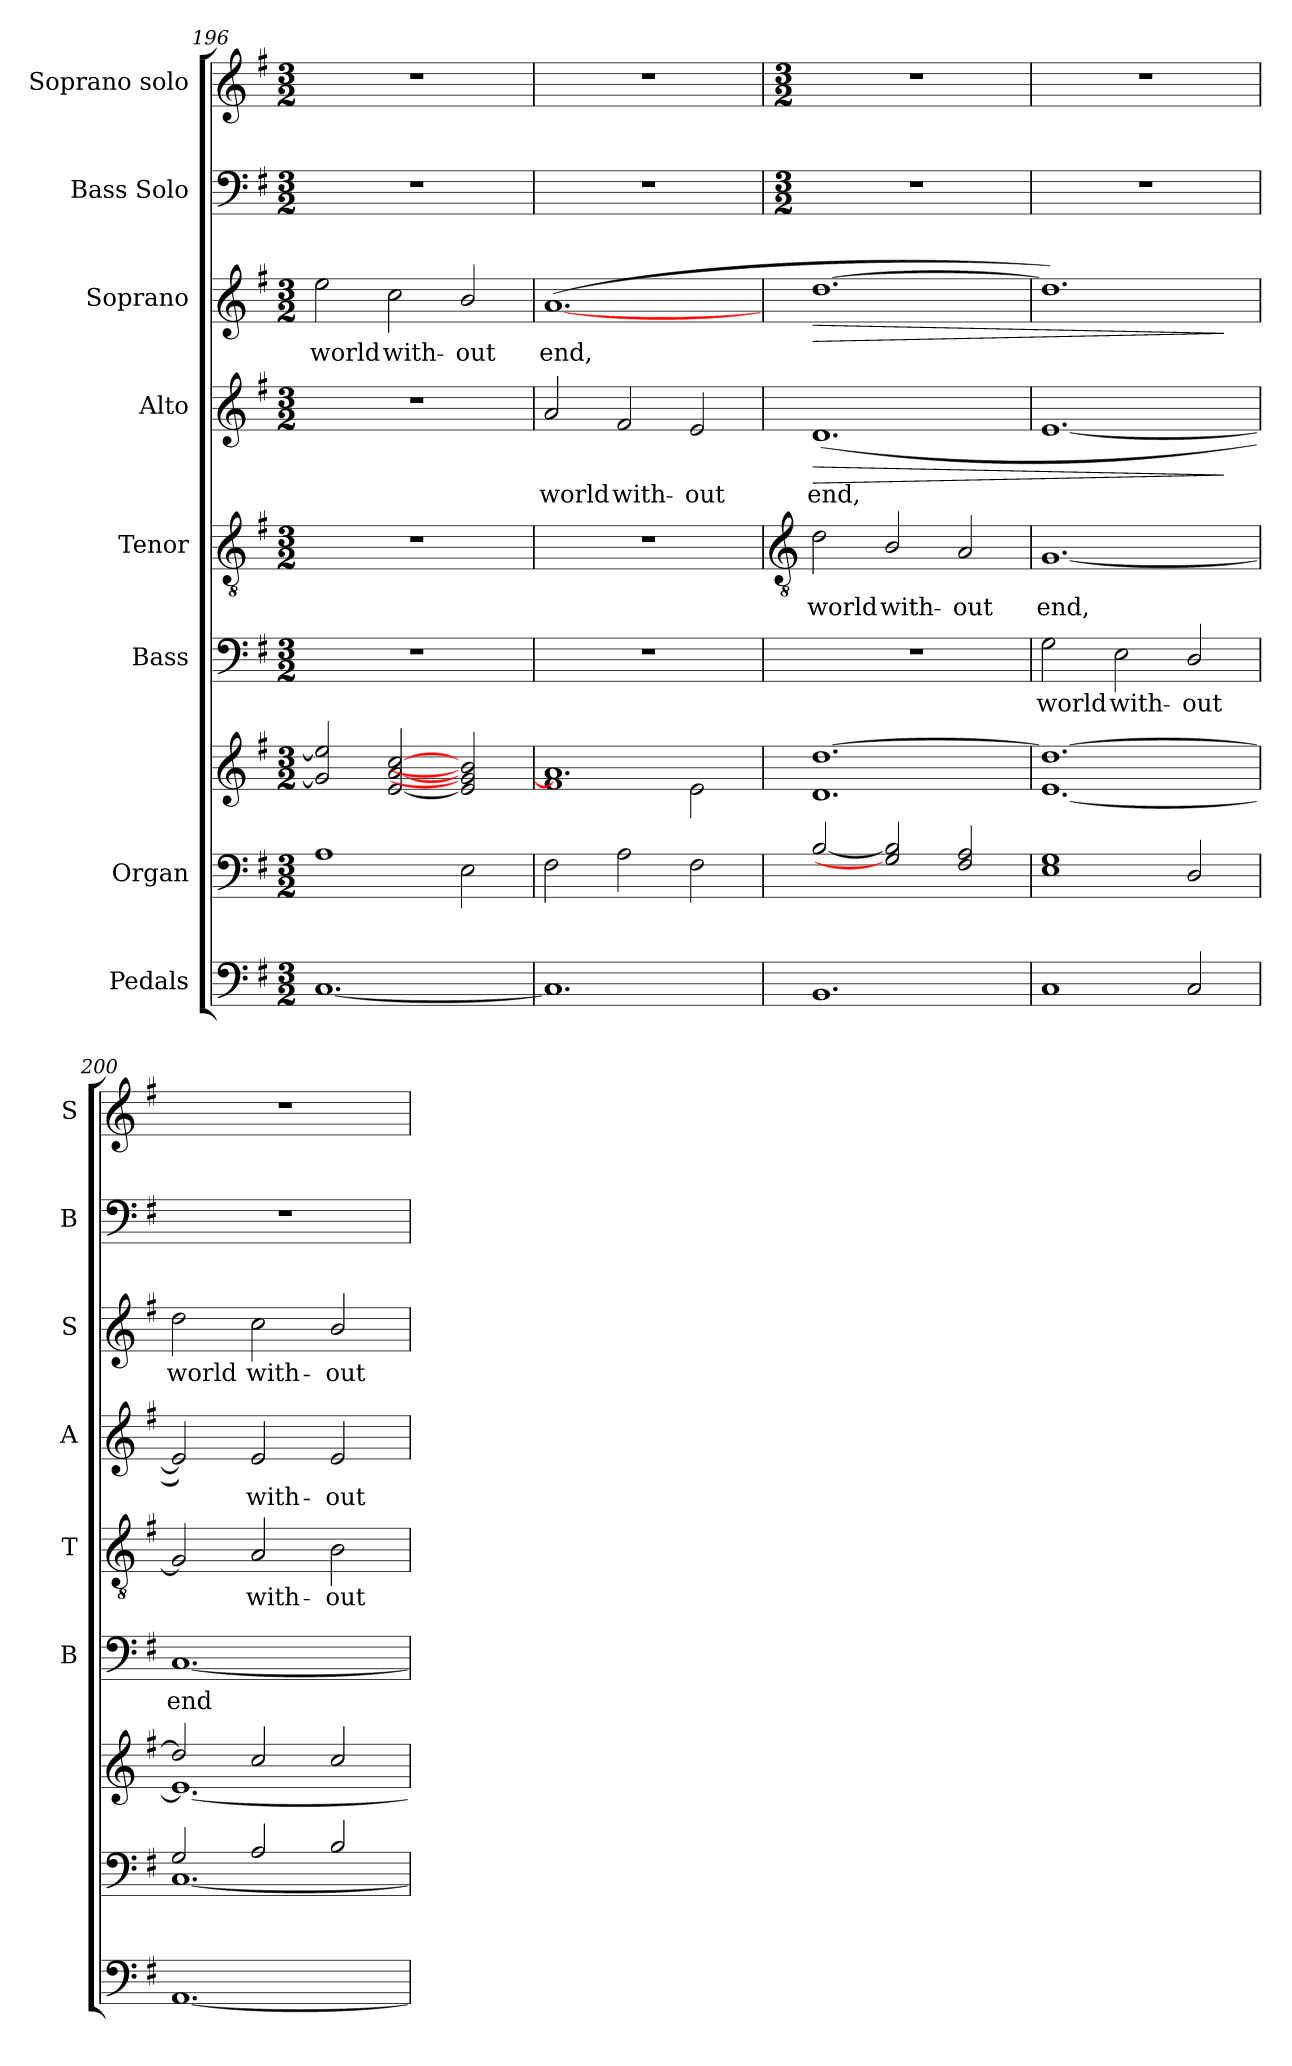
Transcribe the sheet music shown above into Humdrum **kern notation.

**kern	**kern	**kern	**kern	**text	**kern	**text	**kern	**text	**dynam	**kern	**text	**dynam	**kern	**kern
*part8	*part7	*part7	*part6	*part6	*part5	*part5	*part4	*part4	*part4	*part3	*part3	*part3	*part2	*part1
*staff9	*staff8	*staff7	*staff6	*staff6	*staff5	*staff5	*staff4	*staff4	*staff4	*staff3	*staff3	*staff3	*staff2	*staff1
*I"Pedals	*I"Organ	*	*I"Bass	*	*I"Tenor	*	*I"Alto	*	*	*I"Soprano	*	*	*I"Bass Solo	*I"Soprano solo
*	*	*	*I'B	*	*I'T	*	*I'A	*	*	*I'S	*	*	*I'B	*I'S
*clefF4	*clefF4	*clefG2	*clefF4	*	*clefGv2	*	*clefG2	*	*	*clefG2	*	*	*clefF4	*clefG2
*k[f#]	*k[f#]	*k[f#]	*k[f#]	*	*k[f#]	*	*k[f#]	*	*	*k[f#]	*	*	*k[f#]	*k[f#]
*G:	*G:	*G:	*G:	*	*G:	*	*G:	*	*	*G:	*	*	*G:	*G:
*M3/2	*M3/2	*M3/2	*M3/2	*	*M3/2	*	*M3/2	*	*	*M3/2	*	*	*M3/2	*M3/2
=196	=196	=196	=196	=196	=196	=196	=196	=196	=196	=196	=196	=196	=196	=196
*	*	*^	*	*	*	*	*	*	*	*	*	*	*	*
!	!	!	!	!LO:N:vis=1	!	!LO:N:vis=1	!	!LO:N:vis=1	!	!	!	!LO:LY:b	!	!	!
[1.C	1A	2g/] 2ee/]	2ryy	1.r	.	1.r	.	1.r	.	.	2ee	world	.	1.r	1.r
!	!	!	!	!	!	!	!	!	!	!	!	!LO:LY:b	!	!	!
.	.	[2e/ [2a/ [2cc/	2ryy	.	.	.	.	.	.	.	2cc	with-	.	.	.
!	!	!	!	!	!	!	!	!	!	!	!	!LO:LY:b	!	!	!
.	2E	2e/] 2g/] 2b/]	2ryy	.	.	.	.	.	.	.	2b/	-out	.	.	.
=197	=197	=197	=197	=197	=197	=197	=197	=197	=197	=197	=197	=197	=197	=197	=197
!	!	!	!	!LO:N:vis=1	!	!LO:N:vis=1	!	!	!LO:LY:b	!	!	!LO:LY:b	!	!	!
1.C]	2F#	1.a/]	1f#\	1.r	.	1.r	.	2a	world	.	(>[1.a/	end,	.	1.r	1.r
!	!	!	!	!	!	!	!	!	!LO:LY:b	!	!	!	!	!	!
.	2A	.	.	.	.	.	.	2f#	with-	.	.	.	.	.	.
!	!	!	!	!	!	!	!	!	!LO:LY:b	!	!	!	!	!	!
.	2F#	.	2e\	.	.	.	.	2e	-out	.	.	.	.	.	.
!!LO:LB:g=z
=198	=198	=198	=198	=198	=198	=198	=198	=198	=198	=198	=198	=198	=198	=198	=198
*	*	*	*	*	*	*clefGv2	*	*	*	*	*	*	*	*	*
*	*	*	*	*	*	*	*	*	*	*	*	*	*	*M3/2	*M3/2
*	*^	*	*	*	*	*	*	*	*	*	*	*	*	*	*
!	!	!	!	!	!LO:N:vis=1	!	!	!LO:LY:b	!	!LO:LY:b	!LO:HP:b	!	!	!LO:HP:b	!	!
1.BB	[2B/	2ryy	[1.dd/	1.d\	1.r	.	2d	world	(<1.d	end,	>	[1.dd	.	>	1.r	1.r
!	!	!	!	!	!	!	!	!LO:LY:b	!	!	!	!	!	!	!	!
.	2G/] 2B/]	2ryy	.	.	.	.	2B/	with-	.	.	.	.	.	.	.	.
!	!	!	!	!	!	!	!	!LO:LY:b	!	!	!	!	!	!	!	!
.	2F#/ 2A/	2ryy	.	.	.	.	2A	-out	.	.	.	.	.	.	.	.
=199	=199	=199	=199	=199	=199	=199	=199	=199	=199	=199	=199	=199	=199	=199	=199	=199
!	!	!	!	!	!	!LO:LY:b	!	!LO:LY:b	!	!	!	!	!	!	!	!
1C	1G/	1E\	1.dd/_	[1.e\	2G	world	[1.G	end,	[1.e	.	.	1.dd])	.	.	1.r	1.r
!	!	!	!	!	!	!LO:LY:b	!	!	!	!	!	!	!	!	!	!
.	.	.	.	.	2E	with-	.	.	.	.	.	.	.	.	.	.
!	!	!	!	!	!	!LO:LY:b	!	!	!	!	!	!	!	!	!	!
2C	2D/	2ryy	.	.	2D/	-out	.	.	.	.	.	.	.	.	.	.
*	*v	*v	*	*	*	*	*	*	*	*	*	*	*	*	*	*
*	*	*v	*v	*	*	*	*	*	*	*	*	*	*	*	*
.	.	.	.	.	.	.	.	.	]	.	.	]	.	.
=200	=200	=200	=200	=200	=200	=200	=200	=200	=200	=200	=200	=200	=200	=200
*	*^	*^	*	*	*	*	*	*	*	*	*	*	*	*
!	!	!	!	!	!	!LO:LY:b	!	!	!	!	!	!	!LO:LY:b	!	!	!
[1.AA	2G/	[1.C\	2dd/]	1.e\_	[1.C	end	2G]	.	2e])	.	.	2dd	world	.	1.r	1.r
!	!	!	!	!	!	!	!	!LO:LY:b	!	!LO:LY:b	!	!	!LO:LY:b	!	!	!
.	2A/	.	2cc/	.	.	.	2A	with-	2e	with-	.	2cc	with-	.	.	.
!	!	!	!	!	!	!	!	!LO:LY:b	!	!LO:LY:b	!	!	!LO:LY:b	!	!	!
.	2B/	.	2cc/	.	.	.	2B	-out	2e	-out	.	2b/	-out	.	.	.
*	*v	*v	*	*	*	*	*	*	*	*	*	*	*	*	*	*
*	*	*v	*v	*	*	*	*	*	*	*	*	*	*	*	*
=	=	=	=	=	=	=	=	=	=	=	=	=	=	=
*-	*-	*-	*-	*-	*-	*-	*-	*-	*-	*-	*-	*-	*-	*-
